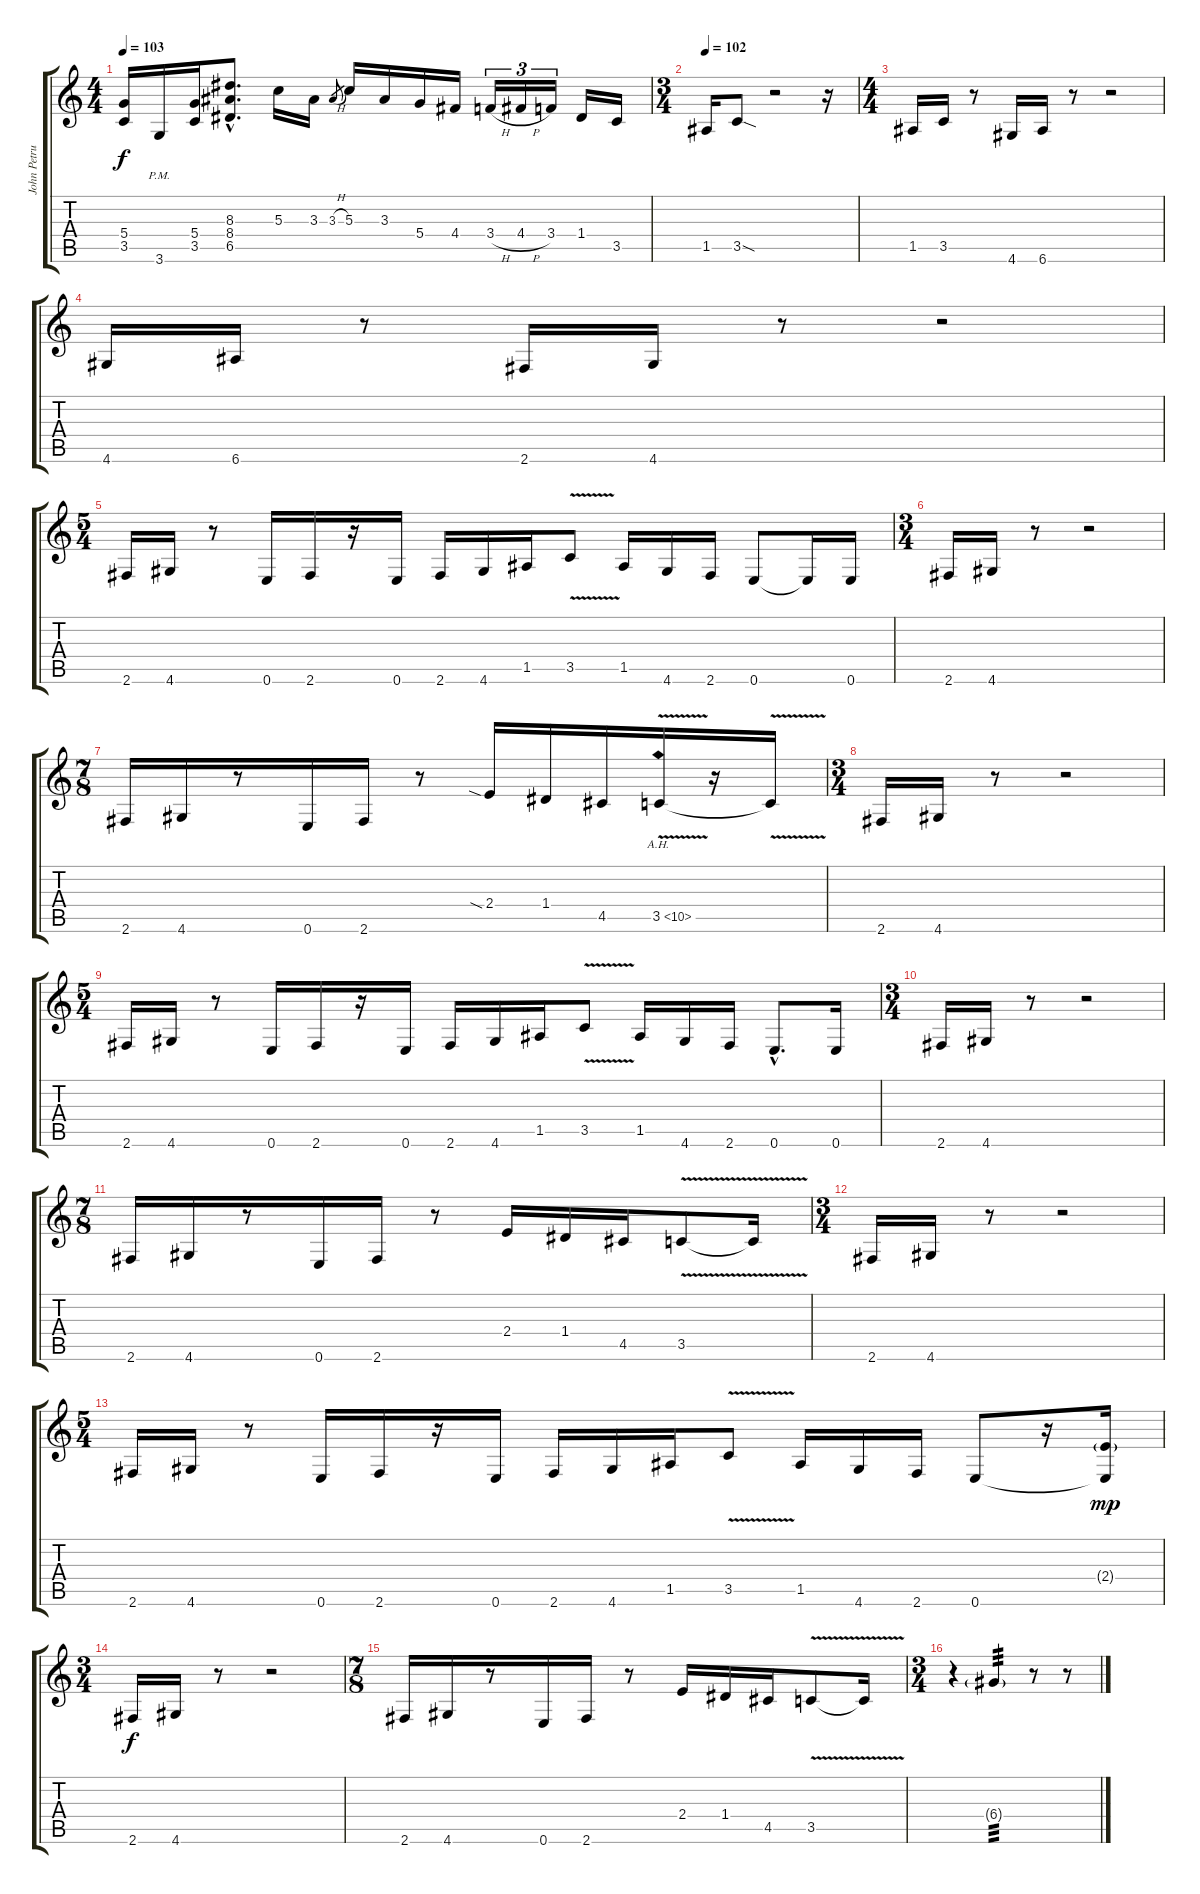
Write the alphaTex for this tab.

\track ("John Petrucci" "John Petru") {instrument overdrivenguitar}
\staff {score tabs}
\tuning (E4 B3 G3 D3 A2 E2) {hide}
\ts (4 4)
\tempo 103
\clef g2
\ks c
(5.4 3.5).16{dy f} 3.6{pm}.16 (5.4 3.5).16 (8.3{hac} 8.4{hac} 6.5{hac}).8{d} 5.3.16 3.3.16 3.3{h}.8{gr} 5.3.16 3.3.16 5.4.16 4.4.16 3.4{h}.16{tu (3 2)} 4.4{h}.16{tu (3 2)} 3.4.16{tu (3 2)} 1.4.16 3.5.16 |
\ts (3 4)
\tempo 102
1.5.16 3.5{sod}.8 r.2 r.16 |
\ts (4 4)
1.5.16 3.5.16 r.8 4.6.16 6.6.16 r.8 r.2 |
4.6.16 6.6.16 r.8 2.6.16 4.6.16 r.8 r.2 |
\ts (5 4)
2.6.16 4.6.16 r.8 0.6.16 2.6.16 r.16 0.6.16 2.6.16 4.6.16 1.5.16 3.5{v}.8 1.5.16 4.6.16 2.6.16 0.6.8 0.6{t}.16 0.6.16 |
\ts (3 4)
2.6.16 4.6.16 r.8 r.2 |
\ts (7 8)
2.6.16 4.6.16 r.8 0.6.16 2.6.16 r.8 2.4{sia}.16 1.4.16 4.5.16 3.5{ah 7 v}.16 r.16 3.5{t}.16 |
\ts (3 4)
2.6.16 4.6.16 r.8 r.2 |
\ts (5 4)
2.6.16 4.6.16 r.8 0.6.16 2.6.16 r.16 0.6.16 2.6.16 4.6.16 1.5.16 3.5{v}.8 1.5.16 4.6.16 2.6.16 0.6{hac}.8{d} 0.6.16 |
\ts (3 4)
2.6.16 4.6.16 r.8 r.2 |
\ts (7 8)
2.6.16 4.6.16 r.8 0.6.16 2.6.16 r.8 2.4.16 1.4.16 4.5.16 3.5{v}.8 3.5{t}.16 |
\ts (3 4)
2.6.16 4.6.16 r.8 r.2 |
\ts (5 4)
2.6.16 4.6.16 r.8 0.6.16 2.6.16 r.16 0.6.16 2.6.16 4.6.16 1.5.16 3.5{v}.8 1.5.16 4.6.16 2.6.16 0.6.8 r.16 (2.4{g} 0.6{t}).16{dy mp} |
\ts (3 4)
2.6.16{dy f} 4.6.16 r.8 r.2 |
\ts (7 8)
2.6.16 4.6.16 r.8 0.6.16 2.6.16 r.8 2.4.16 1.4.16 4.5.16 3.5{v}.8 3.5{t}.16 |
\ts (3 4)
r.4 6.4{g}.4{tp 3} r.8 r.8
